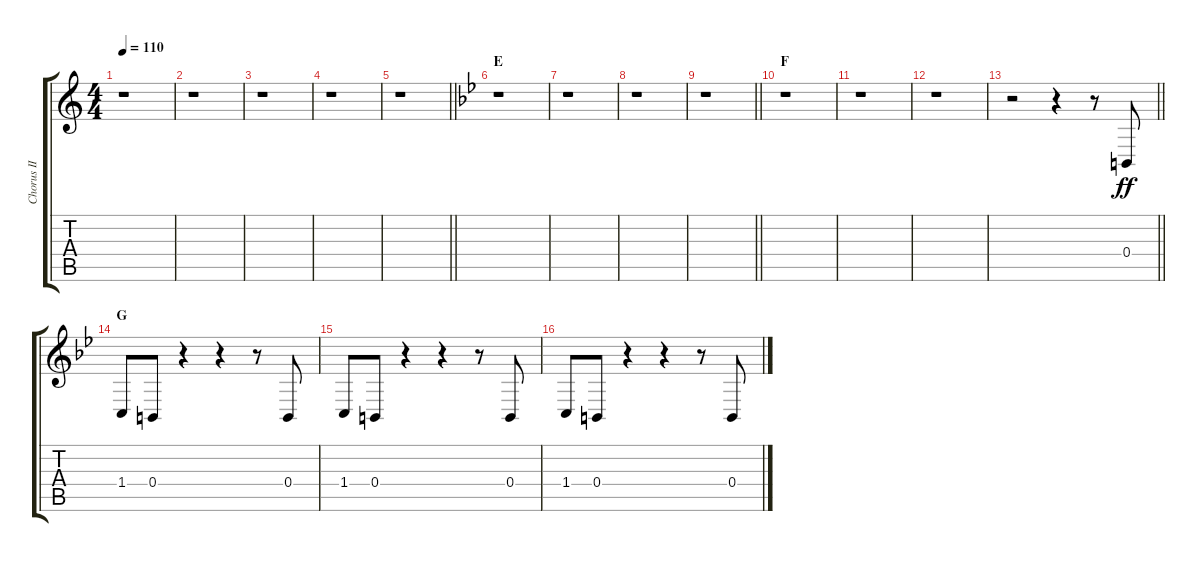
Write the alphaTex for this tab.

\track ("Chorus II" "Chorus II") {instrument voiceoohs}
\staff {score tabs}
\tuning (Db4 Ab3 E3 B2 Gb2 B1) {hide}
\ts (4 4)
\tempo 110
\clef g2
\ks c
r.1{dy ff} |
r.1 |
r.1 |
r.1 |
\barLineRight lightlight
r.1 |
\section ("" "E")
\ks bb
r.1 |
r.1 |
r.1 |
\barLineRight lightlight
r.1 |
\section ("" "F")
r.1 |
r.1 |
r.1 |
\barLineRight lightlight
r.2 r.4 r.8 0.4.8 |
\section ("" "G")
1.4.8 0.4.8 r.4 r.4 r.8 0.4.8 |
1.4.8 0.4.8 r.4 r.4 r.8 0.4.8 |
1.4.8 0.4.8 r.4 r.4 r.8 0.4.8
